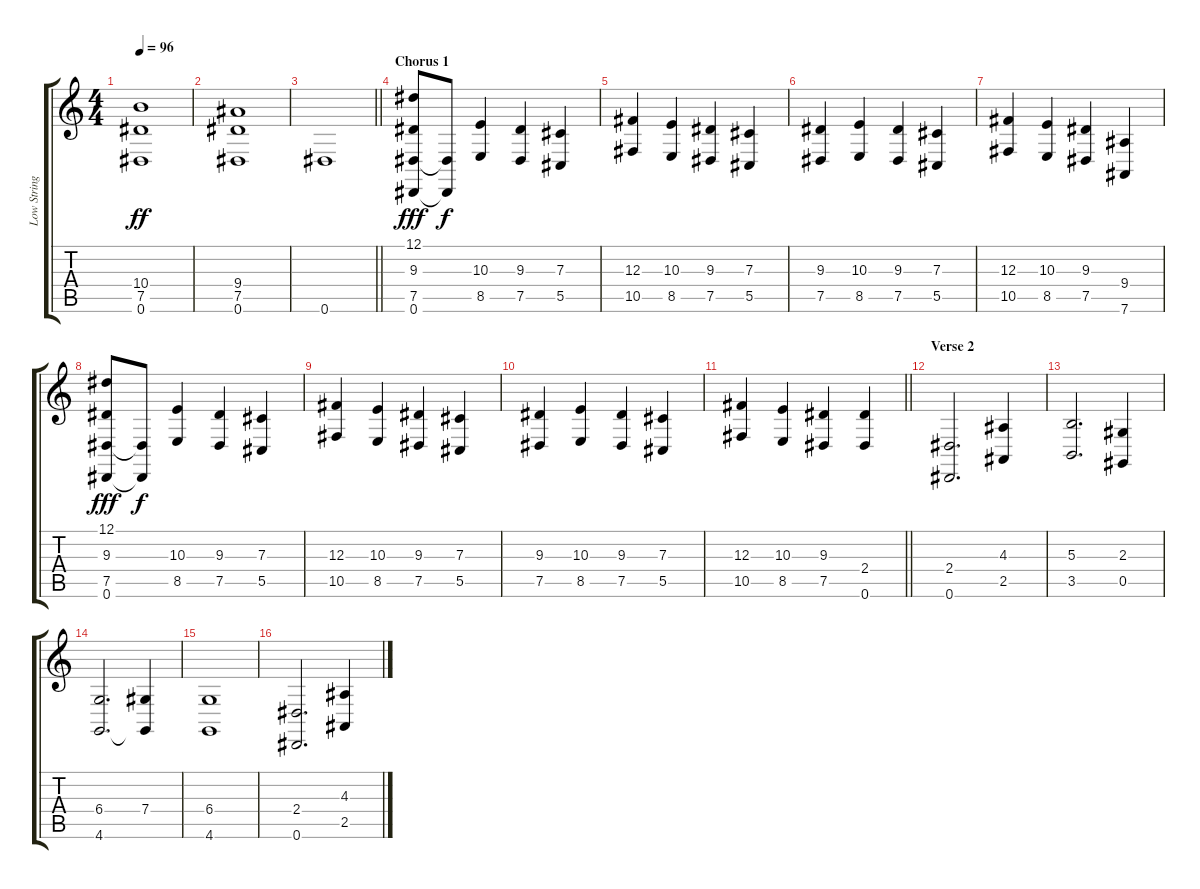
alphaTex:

\track ("Low Strings" "Low String") {instrument stringensemble2}
\staff {score tabs}
\tuning (Eb4 Bb3 Gb3 Db3 Ab2 Eb2) {hide}
\ts (4 4)
\tempo 96
\clef g2
\ks c
(10.4 7.5 0.6).1{ot 8vb dy ff} |
(9.4 7.5 0.6).1{ot 8vb} |
\barLineRight lightlight
0.6.1{ot 8vb} |
\section ("" "Chorus 1")
(12.1 9.3 7.5 0.6).8{dy fff volume 9} (7.5{t} 0.6{t}).8{dy f} (10.3 8.5).4 (9.3 7.5).4 (7.3 5.5).4 |
(12.3 10.5).4 (10.3 8.5).4 (9.3 7.5).4 (7.3 5.5).4 |
(9.3 7.5).4 (10.3 8.5).4 (9.3 7.5).4 (7.3 5.5).4 |
(12.3 10.5).4 (10.3 8.5).4 (9.3 7.5).4 (9.4 7.6).4 |
(12.1 9.3 7.5 0.6).8{dy fff} (7.5{t} 0.6{t}).8{dy f} (10.3 8.5).4 (9.3 7.5).4 (7.3 5.5).4 |
(12.3 10.5).4 (10.3 8.5).4 (9.3 7.5).4 (7.3 5.5).4 |
(9.3 7.5).4 (10.3 8.5).4 (9.3 7.5).4 (7.3 5.5).4 |
\barLineRight lightlight
(12.3 10.5).4 (10.3 8.5).4 (9.3 7.5).4 (2.4 0.6).4{ot 8vb} |
\section ("" "Verse 2")
(2.4 0.6).2{d volume 8} (4.3 2.5).4 |
(5.3 3.5).2{d} (2.3 0.5).4 |
(6.4 4.6).2{d} (7.4 4.6{t}).4 |
(6.4 4.6).1 |
(2.4 0.6).2{d} (4.3 2.5).4
